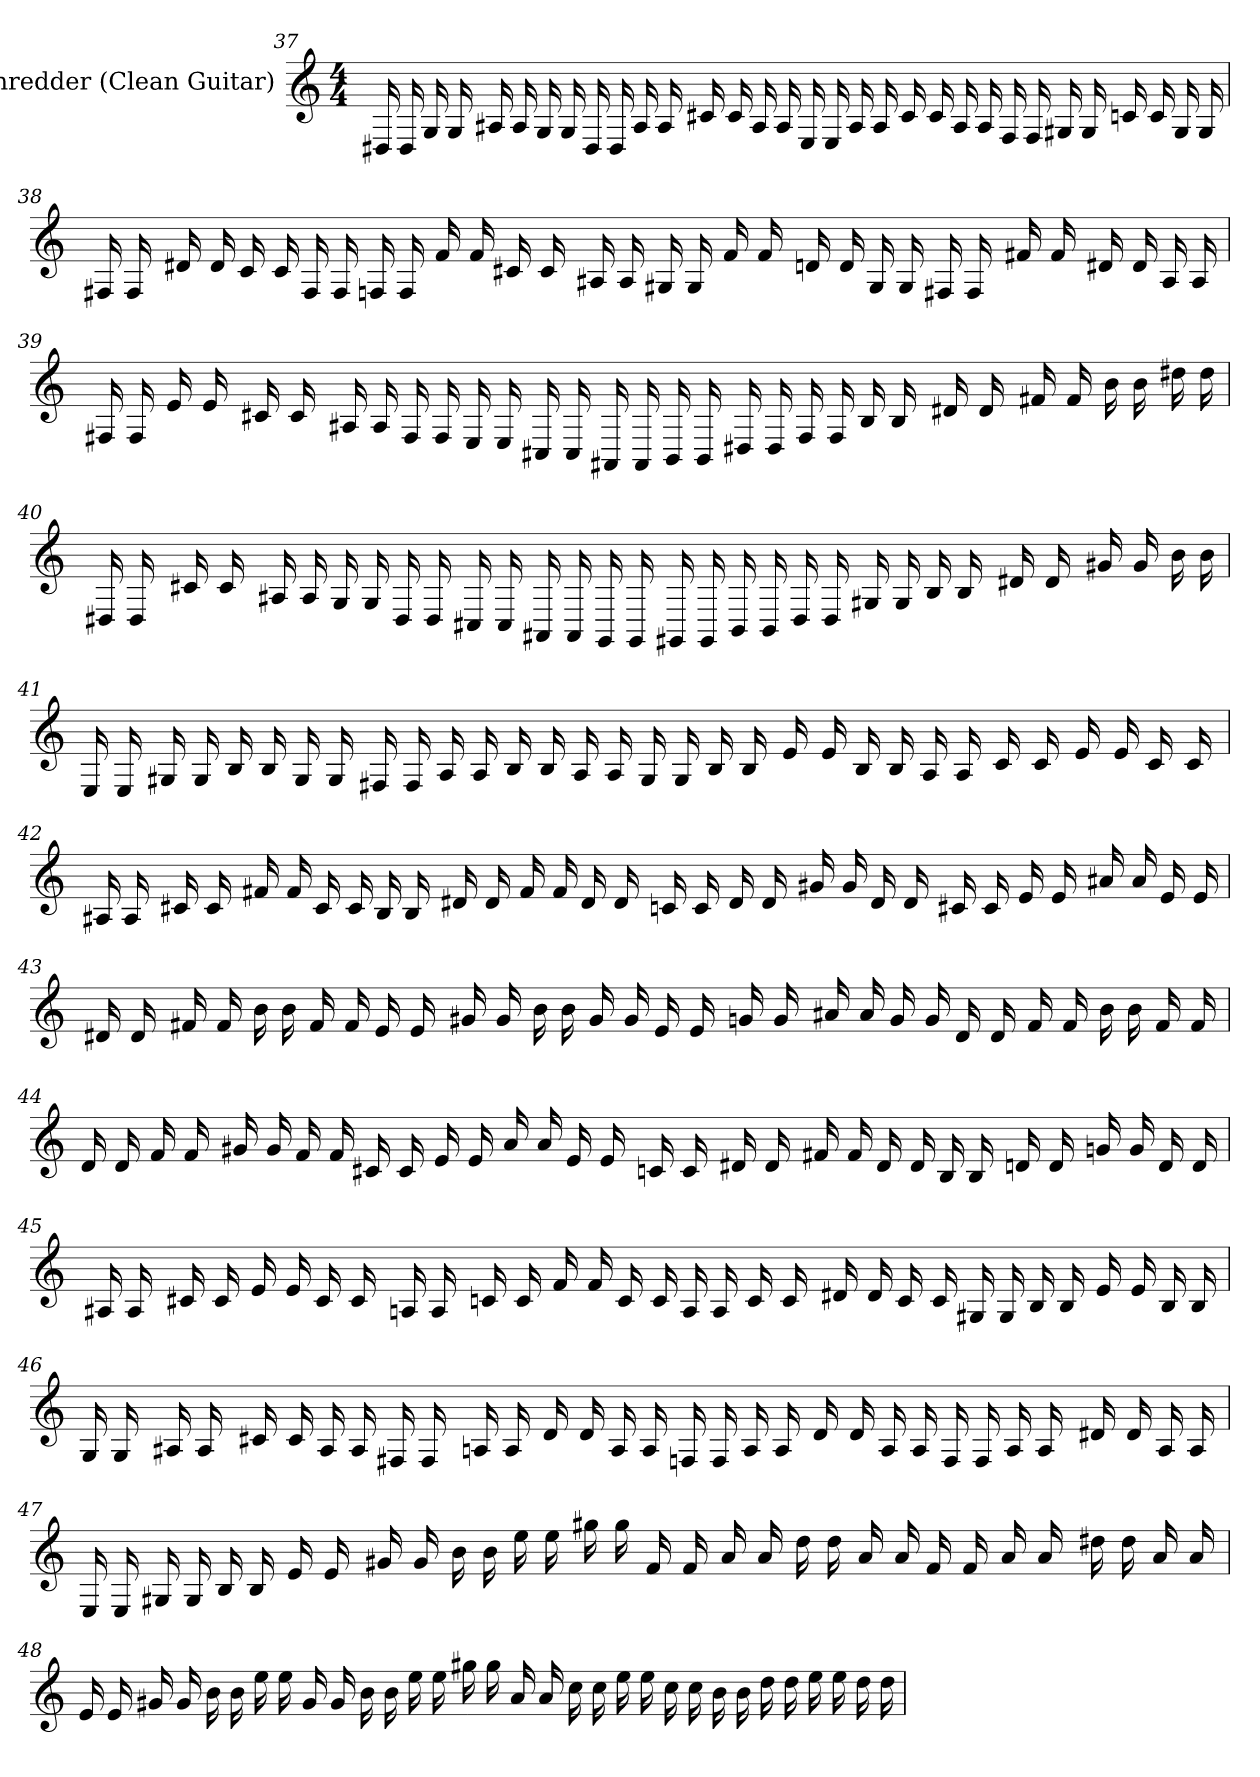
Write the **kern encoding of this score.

**kern
*part1
*staff1
*I"Shredder (Clean Guitar)
*
*k[]
*M4/4
=37
16D#
16D#
16G
16G
16A#
16A#
16G
16G
16D#
16D#
16A#
16A#
16c#
16c#
16A#
16A#
16E
16E
16A#
16A#
16c#
16c#
16A#
16A#
16F
16F
16G#
16G#
16c
16c
16G#
16G#
=38
16F#
16F#
16d#
16d#
16c
16c
16F#
16F#
16F
16F
16f
16f
16c#
16c#
16A#
16A#
16G#
16G#
16f
16f
16d
16d
16G#
16G#
16F#
16F#
16f#
16f#
16d#
16d#
16A#
16A#
=39
16F#
16F#
16e
16e
16c#
16c#
16A#
16A#
16F#
16F#
16E
16E
16C#
16C#
16AA#
16AA#
16BB
16BB
16D#
16D#
16F#
16F#
16B
16B
16d#
16d#
16f#
16f#
16b
16b
16dd#
16dd#
=40
16D#
16D#
16c#
16c#
16A#
16A#
16G
16G
16D#
16D#
16C#
16C#
16AA#
16AA#
16GG
16GG
16GG#
16GG#
16BB
16BB
16D#
16D#
16G#
16G#
16B
16B
16d#
16d#
16g#
16g#
16b
16b
=41
16E
16E
16G#
16G#
16B
16B
16G#
16G#
16F#
16F#
16A
16A
16B
16B
16A
16A
16G#
16G#
16B
16B
16e
16e
16B
16B
16A
16A
16c
16c
16e
16e
16c
16c
=42
16A#
16A#
16c#
16c#
16f#
16f#
16c#
16c#
16B
16B
16d#
16d#
16f#
16f#
16d#
16d#
16c
16c
16d#
16d#
16g#
16g#
16d#
16d#
16c#
16c#
16e
16e
16a#
16a#
16e
16e
=43
16d#
16d#
16f#
16f#
16b
16b
16f#
16f#
16e
16e
16g#
16g#
16b
16b
16g#
16g#
16e
16e
16g
16g
16a#
16a#
16g
16g
16d#
16d#
16f#
16f#
16b
16b
16f#
16f#
=44
16d
16d
16f
16f
16g#
16g#
16f
16f
16c#
16c#
16e
16e
16a
16a
16e
16e
16c
16c
16d#
16d#
16f#
16f#
16d#
16d#
16B
16B
16d
16d
16g
16g
16d
16d
=45
16A#
16A#
16c#
16c#
16e
16e
16c#
16c#
16A
16A
16c
16c
16f
16f
16c
16c
16A
16A
16c
16c
16d#
16d#
16c
16c
16G#
16G#
16B
16B
16e
16e
16B
16B
=46
16G
16G
16A#
16A#
16c#
16c#
16A#
16A#
16F#
16F#
16A
16A
16d
16d
16A
16A
16F
16F
16A
16A
16d
16d
16A
16A
16F
16F
16A
16A
16d#
16d#
16A
16A
=47
16E
16E
16G#
16G#
16B
16B
16e
16e
16g#
16g#
16b
16b
16ee
16ee
16gg#
16gg#
16f
16f
16a
16a
16dd
16dd
16a
16a
16f
16f
16a
16a
16dd#
16dd#
16a
16a
=48
16e
16e
16g#
16g#
16b
16b
16ee
16ee
16g#
16g#
16b
16b
16ee
16ee
16gg#
16gg#
16a
16a
16cc
16cc
16ee
16ee
16cc
16cc
16b
16b
16dd
16dd
16ee
16ee
16dd
16dd
=
*-
